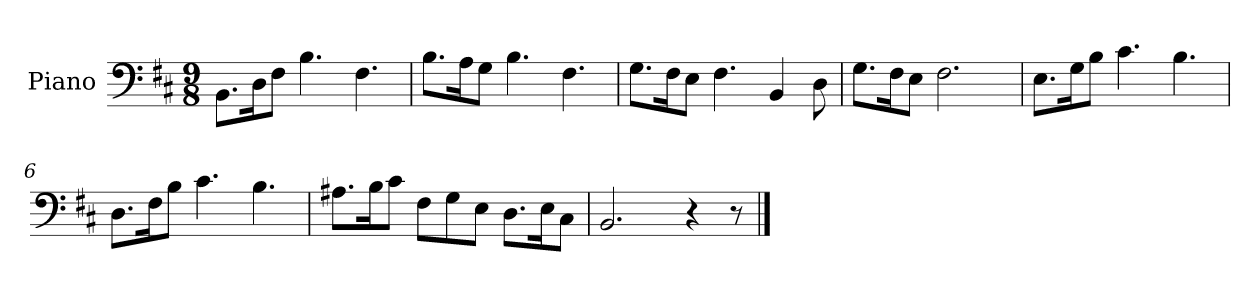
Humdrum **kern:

**kern
*part1
*staff1
*I"Piano
*I'Pno
*clefF4
*k[f#c#]
*b:
*M9/8
=1
8.BB\L
16D\K
8F#\J
4.B\
4.F#\
=2
8.B\L
16A\K
8G\J
4.B\
4.F#\
=3
8.G\L
16F#\K
8E\J
4.F#\
4BB/
8D\
=4
8.G\L
16F#\K
8E\J
2.F#\
=5
8.E\L
16G\K
8B\J
4.c#\
4.B\
=6
8.D\L
16F#\K
8B\J
4.c#\
4.B\
=7
8.A#X\L
16B\K
8c#\J
8F#\L
8G\
8E\J
8.D\L
16E\K
8C#\J
=8
2.BB/
4r
8r
==
*-
